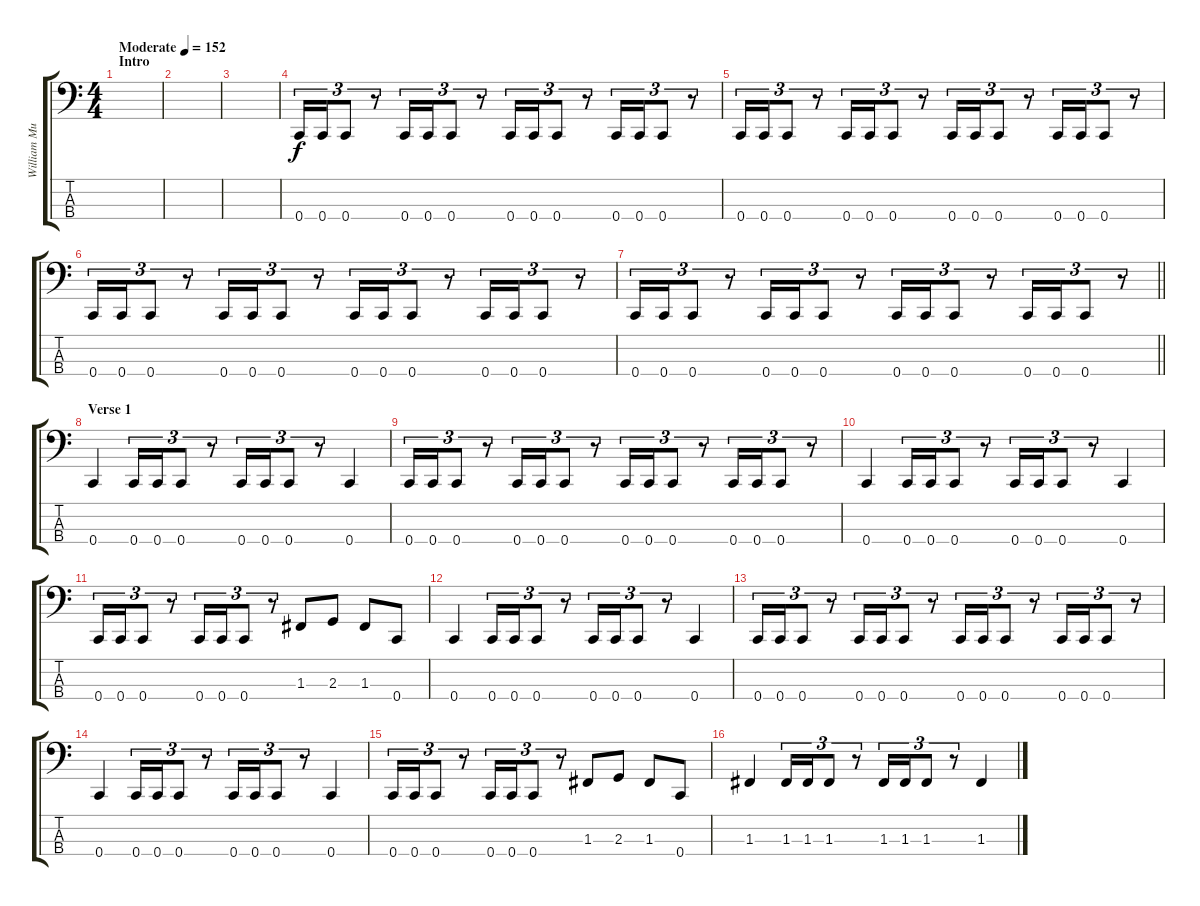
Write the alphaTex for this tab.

\track ("William Murderface (Bass)" "William Mu") {instrument electricbasspick}
\staff {score tabs}
\tuning (Eb2 Bb1 F1 C1) {hide}
\ts (4 4)
\section ("" "Intro")
\tempo (152 "Moderate")
\clef f4
\ks c
|
|
|
0.4.16{tu (3 2)} 0.4.16{tu (3 2)} 0.4.8{tu (3 2)} r.8{tu (3 2)} 0.4.16{tu (3 2)} 0.4.16{tu (3 2)} 0.4.8{tu (3 2)} r.8{tu (3 2)} 0.4.16{tu (3 2)} 0.4.16{tu (3 2)} 0.4.8{tu (3 2)} r.8{tu (3 2)} 0.4.16{tu (3 2)} 0.4.16{tu (3 2)} 0.4.8{tu (3 2)} r.8{tu (3 2)} |
0.4.16{tu (3 2)} 0.4.16{tu (3 2)} 0.4.8{tu (3 2)} r.8{tu (3 2)} 0.4.16{tu (3 2)} 0.4.16{tu (3 2)} 0.4.8{tu (3 2)} r.8{tu (3 2)} 0.4.16{tu (3 2)} 0.4.16{tu (3 2)} 0.4.8{tu (3 2)} r.8{tu (3 2)} 0.4.16{tu (3 2)} 0.4.16{tu (3 2)} 0.4.8{tu (3 2)} r.8{tu (3 2)} |
0.4.16{tu (3 2)} 0.4.16{tu (3 2)} 0.4.8{tu (3 2)} r.8{tu (3 2)} 0.4.16{tu (3 2)} 0.4.16{tu (3 2)} 0.4.8{tu (3 2)} r.8{tu (3 2)} 0.4.16{tu (3 2)} 0.4.16{tu (3 2)} 0.4.8{tu (3 2)} r.8{tu (3 2)} 0.4.16{tu (3 2)} 0.4.16{tu (3 2)} 0.4.8{tu (3 2)} r.8{tu (3 2)} |
\barLineRight lightlight
0.4.16{tu (3 2)} 0.4.16{tu (3 2)} 0.4.8{tu (3 2)} r.8{tu (3 2)} 0.4.16{tu (3 2)} 0.4.16{tu (3 2)} 0.4.8{tu (3 2)} r.8{tu (3 2)} 0.4.16{tu (3 2)} 0.4.16{tu (3 2)} 0.4.8{tu (3 2)} r.8{tu (3 2)} 0.4.16{tu (3 2)} 0.4.16{tu (3 2)} 0.4.8{tu (3 2)} r.8{tu (3 2)} |
\section ("" "Verse 1")
0.4.4 0.4.16{tu (3 2)} 0.4.16{tu (3 2)} 0.4.8{tu (3 2)} r.8{tu (3 2)} 0.4.16{tu (3 2)} 0.4.16{tu (3 2)} 0.4.8{tu (3 2)} r.8{tu (3 2)} 0.4.4 |
0.4.16{tu (3 2)} 0.4.16{tu (3 2)} 0.4.8{tu (3 2)} r.8{tu (3 2)} 0.4.16{tu (3 2)} 0.4.16{tu (3 2)} 0.4.8{tu (3 2)} r.8{tu (3 2)} 0.4.16{tu (3 2)} 0.4.16{tu (3 2)} 0.4.8{tu (3 2)} r.8{tu (3 2)} 0.4.16{tu (3 2)} 0.4.16{tu (3 2)} 0.4.8{tu (3 2)} r.8{tu (3 2)} |
0.4.4 0.4.16{tu (3 2)} 0.4.16{tu (3 2)} 0.4.8{tu (3 2)} r.8{tu (3 2)} 0.4.16{tu (3 2)} 0.4.16{tu (3 2)} 0.4.8{tu (3 2)} r.8{tu (3 2)} 0.4.4 |
0.4.16{tu (3 2)} 0.4.16{tu (3 2)} 0.4.8{tu (3 2)} r.8{tu (3 2)} 0.4.16{tu (3 2)} 0.4.16{tu (3 2)} 0.4.8{tu (3 2)} r.8{tu (3 2)} 1.3.8 2.3.8 1.3.8 0.4.8 |
0.4.4 0.4.16{tu (3 2)} 0.4.16{tu (3 2)} 0.4.8{tu (3 2)} r.8{tu (3 2)} 0.4.16{tu (3 2)} 0.4.16{tu (3 2)} 0.4.8{tu (3 2)} r.8{tu (3 2)} 0.4.4 |
0.4.16{tu (3 2)} 0.4.16{tu (3 2)} 0.4.8{tu (3 2)} r.8{tu (3 2)} 0.4.16{tu (3 2)} 0.4.16{tu (3 2)} 0.4.8{tu (3 2)} r.8{tu (3 2)} 0.4.16{tu (3 2)} 0.4.16{tu (3 2)} 0.4.8{tu (3 2)} r.8{tu (3 2)} 0.4.16{tu (3 2)} 0.4.16{tu (3 2)} 0.4.8{tu (3 2)} r.8{tu (3 2)} |
0.4.4 0.4.16{tu (3 2)} 0.4.16{tu (3 2)} 0.4.8{tu (3 2)} r.8{tu (3 2)} 0.4.16{tu (3 2)} 0.4.16{tu (3 2)} 0.4.8{tu (3 2)} r.8{tu (3 2)} 0.4.4 |
0.4.16{tu (3 2)} 0.4.16{tu (3 2)} 0.4.8{tu (3 2)} r.8{tu (3 2)} 0.4.16{tu (3 2)} 0.4.16{tu (3 2)} 0.4.8{tu (3 2)} r.8{tu (3 2)} 1.3.8 2.3.8 1.3.8 0.4.8 |
1.3.4 1.3.16{tu (3 2)} 1.3.16{tu (3 2)} 1.3.8{tu (3 2)} r.8{tu (3 2)} 1.3.16{tu (3 2)} 1.3.16{tu (3 2)} 1.3.8{tu (3 2)} r.8{tu (3 2)} 1.3.4
